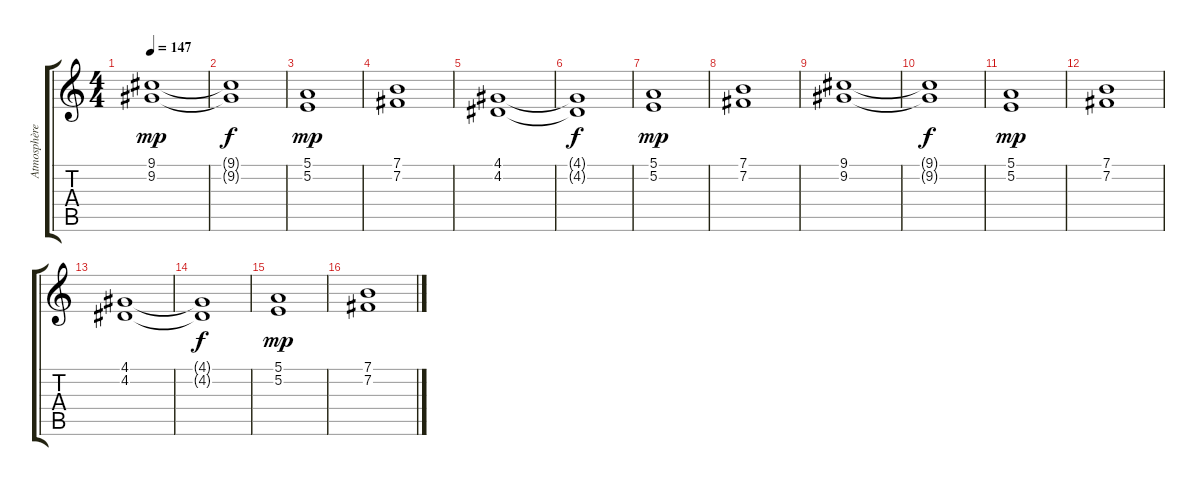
\track ("Atmosphère 2" "Atmosphère") {instrument ocarina}
\staff {score tabs}
\tuning (E4 B3 G3 D3 A2 E2) {hide}
\ts (4 4)
\tempo 147
\clef g2
\ks c
(9.1 9.2).1{dy mp} |
(9.1{t} 9.2{t}).1{dy f} |
(5.1 5.2).1{dy mp} |
(7.1 7.2).1 |
(4.1 4.2).1 |
(4.1{t} 4.2{t}).1{dy f} |
(5.1 5.2).1{dy mp} |
(7.1 7.2).1 |
(9.1 9.2).1 |
(9.1{t} 9.2{t}).1{dy f} |
(5.1 5.2).1{dy mp} |
(7.1 7.2).1 |
(4.1 4.2).1 |
(4.1{t} 4.2{t}).1{dy f} |
(5.1 5.2).1{dy mp} |
(7.1 7.2).1
